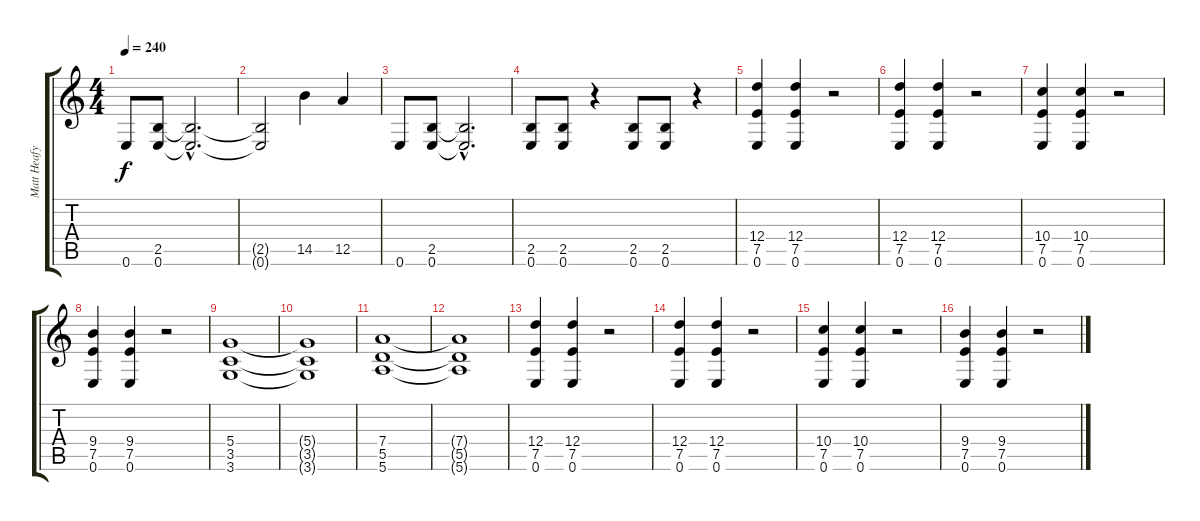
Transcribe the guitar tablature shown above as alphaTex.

\track ("Matt Heafy (Guitar)" "Matt Heafy") {instrument overdrivenguitar}
\staff {score tabs}
\tuning (E4 B3 G3 D3 A2 E2) {hide}
\ts (4 4)
\tempo 240
\clef g2
\ks c
0.6.8{dy f} (2.5 0.6).8 (2.5{hac t} 0.6{hac t}).2{d} |
(2.5{t} 0.6{t}).2 14.5.4 12.5.4 |
0.6.8 (2.5 0.6).8 (2.5{hac t} 0.6{hac t}).2{d} |
(2.5 0.6).8 (2.5 0.6).8 r.4 (2.5 0.6).8 (2.5 0.6).8 r.4 |
(12.4 7.5 0.6).4 (12.4 7.5 0.6).4 r.2 |
(12.4 7.5 0.6).4 (12.4 7.5 0.6).4 r.2 |
(10.4 7.5 0.6).4 (10.4 7.5 0.6).4 r.2 |
(9.4 7.5 0.6).4 (9.4 7.5 0.6).4 r.2 |
(5.4 3.5 3.6).1 |
(5.4{t} 3.5{t} 3.6{t}).1 |
(7.4 5.5 5.6).1 |
(7.4{t} 5.5{t} 5.6{t}).1 |
(12.4 7.5 0.6).4 (12.4 7.5 0.6).4 r.2 |
(12.4 7.5 0.6).4 (12.4 7.5 0.6).4 r.2 |
(10.4 7.5 0.6).4 (10.4 7.5 0.6).4 r.2 |
(9.4 7.5 0.6).4 (9.4 7.5 0.6).4 r.2
